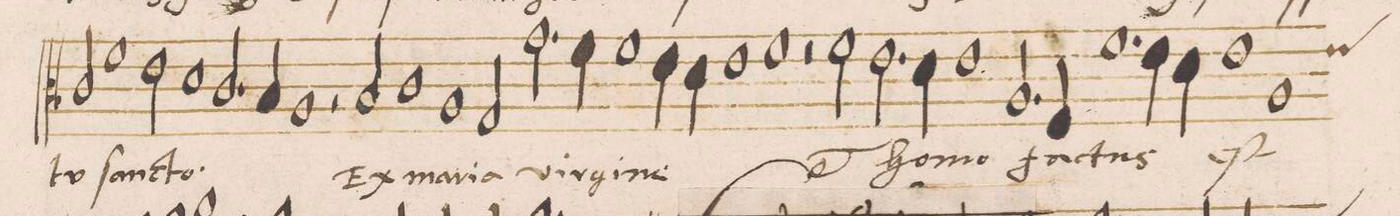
**kern	**text	**text
*I"ALTVS	*	*
*clefC3	*	*
*k[b-]	*	*
*met(C|)	*	*
*M2/1	*	*
2c/	-tu	.
1f\	San-	.
=57-	=57-	=57-
2e\	.	.
1d\	-cto	.
=58-	=58-	=58-
2.c/	.	.
4B-/	.	.
1A/	.	.
=59-	=59-	=59-
2r	.	.
2B-/	Ex	.
1c\	ma-	.
=60-	=60-	=60-
1A/	-ri-	.
2G/	-a	.
2.g\	vir-	.
=61-	=61-	=61-
4f\	-gi-	.
1f\	-ne	.
4e\	.	.
4d\	.	.
=62-	=62-	=62-
1e\	.	.
1f\	.	.
=63-	=63-	=63-
2r	.	.
2f\	et	.
2.e\	ho-	.
4d\	.	.
=64-	=64-	=64-
1e\	-mo	.
2.A/	fac-	.
4F/	.	.
=65-	=65-	=65-
1.f\	-tus	.
4e\	.	.
4d\	.	.
=66-	=66-	=66-
1e\	.	.
*custos:e	*	*
1A/	eſt	.
=67-	=67-	=67-
*-	*-	*-
